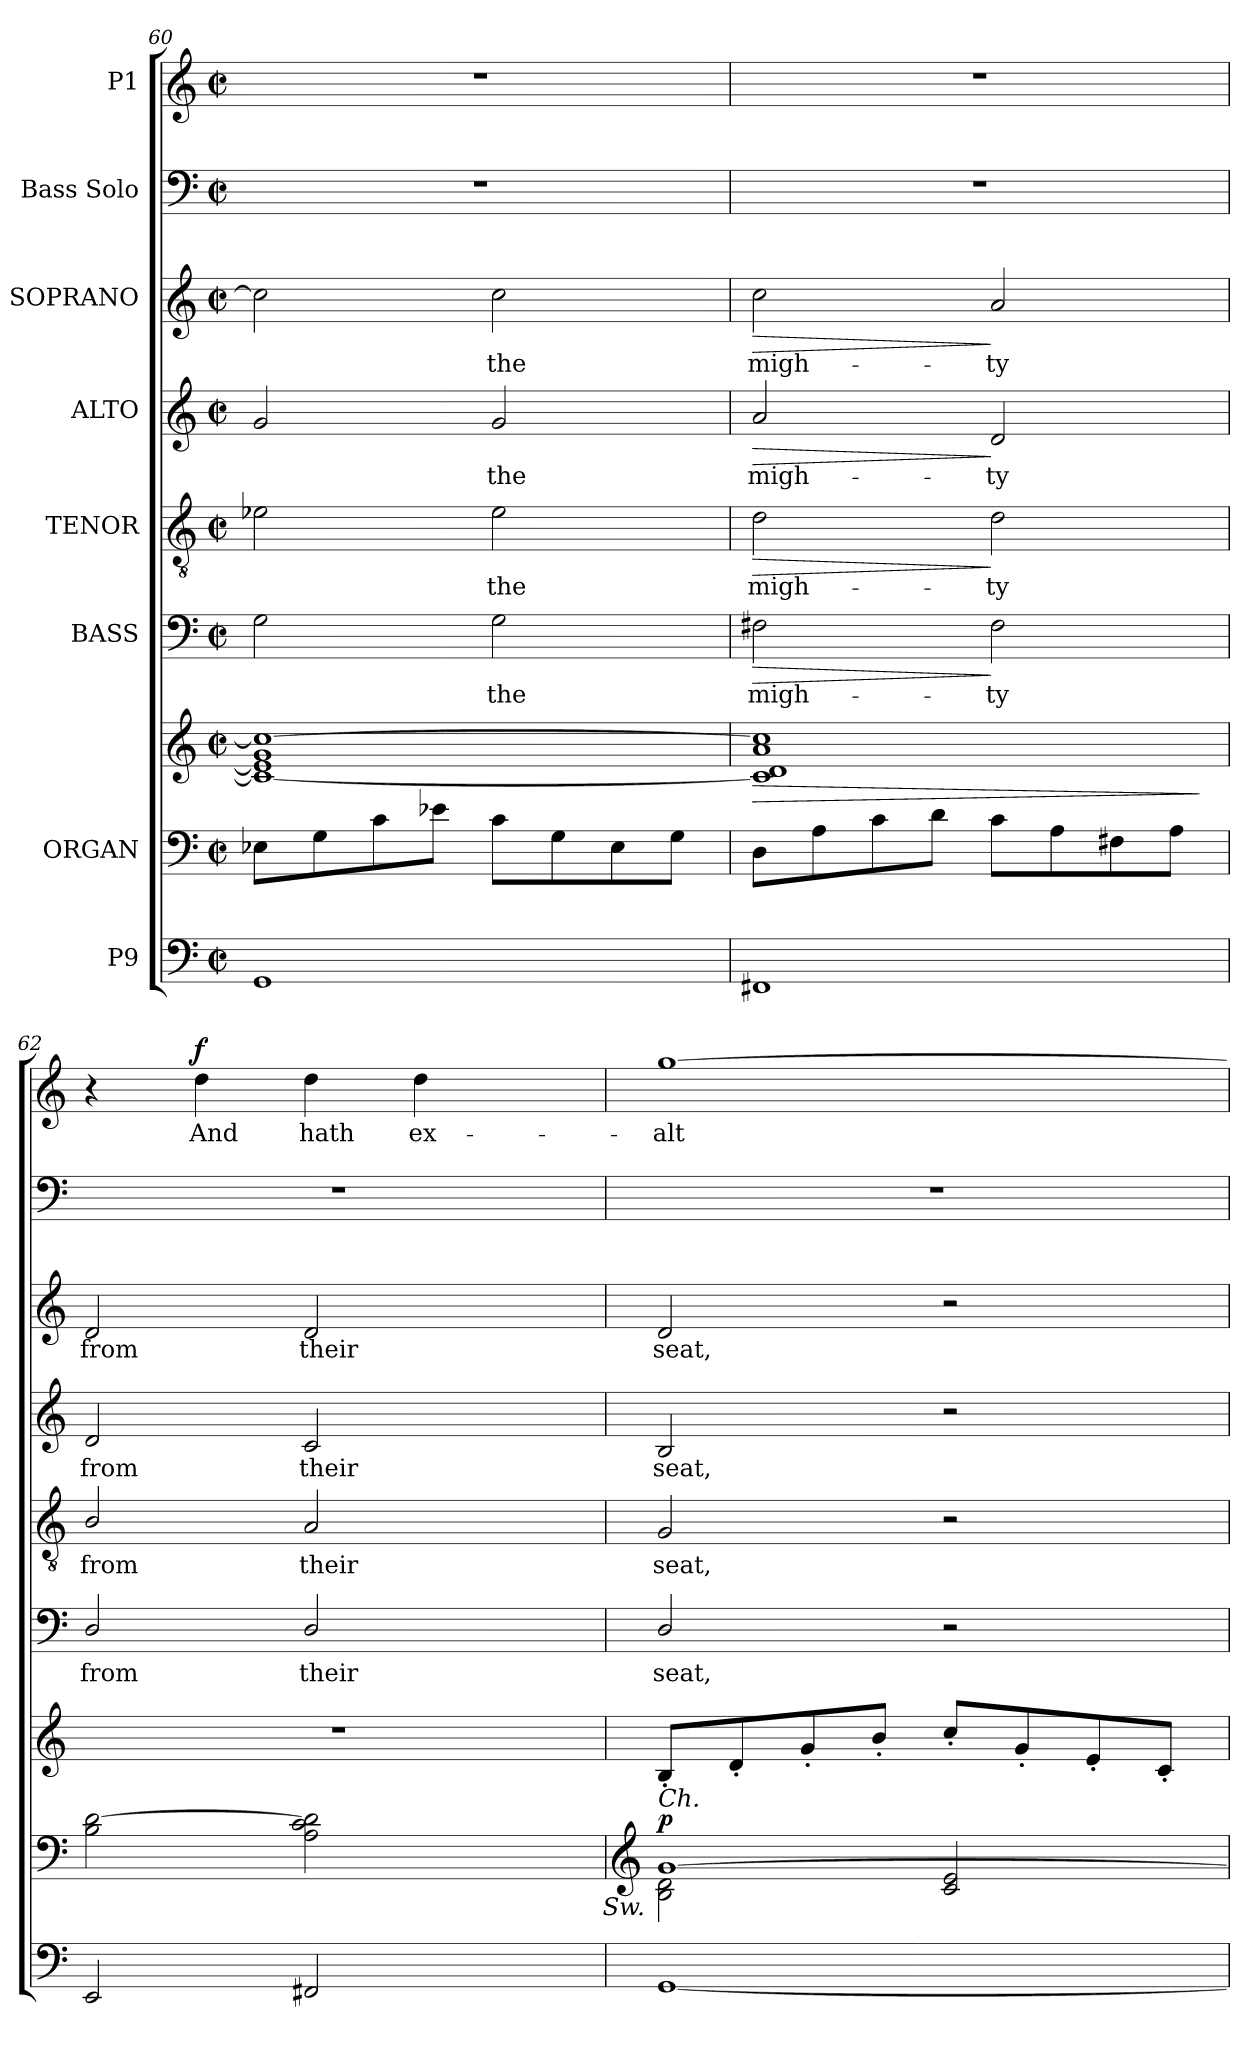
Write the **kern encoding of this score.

**kern	**kern	**kern	**dynam	**kern	**text	**dynam	**kern	**text	**dynam	**kern	**text	**dynam	**kern	**text	**dynam	**kern	**kern	**text	**dynam
*part8	*part7	*part7	*part7	*part6	*part6	*part6	*part5	*part5	*part5	*part4	*part4	*part4	*part3	*part3	*part3	*part2	*part1	*part1	*part1
*staff9	*staff8	*staff7	*staff7/8	*staff6	*staff6	*staff6	*staff5	*staff5	*staff5	*staff4	*staff4	*staff4	*staff3	*staff3	*staff3	*staff2	*staff1	*staff1	*staff1
*I"P9	*I"ORGAN	*	*	*I"BASS	*	*	*I"TENOR	*	*	*I"ALTO	*	*	*I"SOPRANO	*	*	*I"Bass Solo	*I"P1	*	*
*clefF4	*clefF4	*clefG2	*	*clefF4	*	*	*clefGv2	*	*	*clefG2	*	*	*clefG2	*	*	*clefF4	*clefG2	*	*
*	*	*	*	*	*	*	*ITrd7c12	*	*	*	*	*	*	*	*	*	*	*	*
*k[]	*k[]	*k[]	*	*k[]	*	*	*k[]	*	*	*k[]	*	*	*k[]	*	*	*k[]	*k[]	*	*
*C:	*C:	*C:	*	*C:	*	*	*C:	*	*	*C:	*	*	*C:	*	*	*C:	*C:	*	*
*M2/2	*M2/2	*M2/2	*	*M2/2	*	*	*M2/2	*	*	*M2/2	*	*	*M2/2	*	*	*M2/2	*M2/2	*	*
*met(c|)	*met(c|)	*met(c|)	*	*met(c|)	*	*	*met(c|)	*	*	*met(c|)	*	*	*met(c|)	*	*	*met(c|)	*met(c|)	*	*
=60	=60	=60	=60	=60	=60	=60	=60	=60	=60	=60	=60	=60	=60	=60	=60	=60	=60	=60	=60
1GGi	8E-Xi\L	1ci_ 1e-i] 1gi 1cci_	.	2Gi\	.	.	2E-Xi\	.	.	2gi/	.	.	2cci\]	.	.	1r	1r	.	.
.	8Gi\	.	.	.	.	.	.	.	.	.	.	.	.	.	.	.	.	.	.
.	8ci\	.	.	.	.	.	.	.	.	.	.	.	.	.	.	.	.	.	.
.	8e-Xi\J	.	.	.	.	.	.	.	.	.	.	.	.	.	.	.	.	.	.
!	!	!	!	!	!LO:LY:b:color=#000000	!	!	!	!	!	!	!	!	!	!	!	!	!	!
!	!	!	!	!	!	!	!	!LO:LY:b:color=#000000	!	!	!	!	!	!	!	!	!	!	!
!	!	!	!	!	!	!	!	!	!	!	!LO:LY:b:color=#000000	!	!	!	!	!	!	!	!
!	!	!	!	!	!	!	!	!	!	!	!	!	!	!LO:LY:b:color=#000000	!	!	!	!	!
.	8ci\L	.	.	2Gi\	the	.	2E-i\	the	.	2gi/	the	.	2cci\	the	.	.	.	.	.
.	8Gi\	.	.	.	.	.	.	.	.	.	.	.	.	.	.	.	.	.	.
.	8E-i\	.	.	.	.	.	.	.	.	.	.	.	.	.	.	.	.	.	.
.	8Gi\J	.	.	.	.	.	.	.	.	.	.	.	.	.	.	.	.	.	.
=61	=61	=61	=61	=61	=61	=61	=61	=61	=61	=61	=61	=61	=61	=61	=61	=61	=61	=61	=61
!	!	!	!LO:HP:b	!	!	!	!	!	!	!	!	!	!	!	!	!	!	!	!
!	!	!	!	!	!LO:LY:b:color=#000000	!LO:HP:b	!	!	!	!	!	!	!	!	!	!	!	!	!
!	!	!	!	!	!	!	!	!LO:LY:b:color=#000000	!LO:HP:b	!	!	!	!	!	!	!	!	!	!
!	!	!	!	!	!	!	!	!	!	!	!LO:LY:b:color=#000000	!LO:HP:b	!	!	!	!	!	!	!
!	!	!	!	!	!	!	!	!	!	!	!	!	!	!LO:LY:b:color=#000000	!LO:HP:b	!	!	!	!
1FF#i	8Di\L	1ci] 1di 1ai 1cci]	>	2F#i\	migh-	>	2Di\	migh-	>	2ai/	migh-	>	2cci\	migh-	>	1r	1r	.	.
.	8Ai\	.	.	.	.	.	.	.	.	.	.	.	.	.	.	.	.	.	.
.	8ci\	.	.	.	.	.	.	.	.	.	.	.	.	.	.	.	.	.	.
.	8di\J	.	.	.	.	.	.	.	.	.	.	.	.	.	.	.	.	.	.
!	!	!	!	!	!LO:LY:b:color=#000000	!	!	!	!	!	!	!	!	!	!	!	!	!	!
!	!	!	!	!	!	!	!	!LO:LY:b:color=#000000	!	!	!	!	!	!	!	!	!	!	!
!	!	!	!	!	!	!	!	!	!	!	!LO:LY:b:color=#000000	!	!	!	!	!	!	!	!
!	!	!	!	!	!	!	!	!	!	!	!	!	!	!LO:LY:b:color=#000000	!	!	!	!	!
.	8ci\L	.	.	2F#i\	-ty	]	2Di\	-ty	]	2di/	-ty	]	2ai/	-ty	]	.	.	.	.
.	8Ai\	.	.	.	.	.	.	.	.	.	.	.	.	.	.	.	.	.	.
.	8F#i\	.	.	.	.	.	.	.	.	.	.	.	.	.	.	.	.	.	.
.	8Ai\J	.	.	.	.	.	.	.	.	.	.	.	.	.	.	.	.	.	.
.	.	.	]	.	.	.	.	.	.	.	.	.	.	.	.	.	.	.	.
!!LO:PB:g=z
=62	=62	=62	=62	=62	=62	=62	=62	=62	=62	=62	=62	=62	=62	=62	=62	=62	=62	=62	=62
!	!	!	!	!	!LO:LY:b:color=#000000	!	!	!	!	!	!	!	!	!	!	!	!	!	!
!	!	!	!	!	!	!	!	!LO:LY:b:color=#000000	!	!	!	!	!	!	!	!	!	!	!
!	!	!	!	!	!	!	!	!	!	!	!LO:LY:b:color=#000000	!	!	!	!	!	!	!	!
!	!	!	!	!	!	!	!	!	!	!	!	!	!	!LO:LY:b:color=#000000	!	!	!	!	!
*	*^	*	*	*	*	*	*	*	*	*	*	*	*	*	*	*	*	*	*
2EEi/	2Bi\ [2di	2ryy	1r	.	2Di/	from	.	2BBi/	from	.	2di/	from	.	2di/	from	.	1r	4r	.	.
!	!	!	!	!	!	!	!	!	!	!	!	!	!	!	!	!	!	!	!LO:LY:b:color=#000000	!
.	.	.	.	.	.	.	.	.	.	.	.	.	.	.	.	.	.	4ddi\	And	f
!	!	!	!	!	!	!LO:LY:b:color=#000000	!	!	!	!	!	!	!	!	!	!	!	!	!	!
!	!	!	!	!	!	!	!	!	!LO:LY:b:color=#000000	!	!	!	!	!	!	!	!	!	!	!
!	!	!	!	!	!	!	!	!	!	!	!	!LO:LY:b:color=#000000	!	!	!	!	!	!	!	!
!	!	!	!	!	!	!	!	!	!	!	!	!	!	!	!LO:LY:b:color=#000000	!	!	!	!	!
!	!	!	!	!	!	!	!	!	!	!	!	!	!	!	!	!	!	!	!LO:LY:b:color=#000000	!
2FF#i/	2Ai\ 2ci 2di]	4ryy	.	.	2Di/	their	.	2AAi/	their	.	2ci/	their	.	2di/	their	.	.	4ddi\	hath	.
!	!	!	!	!	!	!	!	!	!	!	!	!	!	!	!	!	!	!	!LO:LY:b:color=#000000	!
.	.	8ryy	.	.	.	.	.	.	.	.	.	.	.	.	.	.	.	4ddi\	ex-	.
.	.	16ryy	.	.	.	.	.	.	.	.	.	.	.	.	.	.	.	.	.	.
.	.	32ryy	.	.	.	.	.	.	.	.	.	.	.	.	.	.	.	.	.	.
.	.	64ryy	.	.	.	.	.	.	.	.	.	.	.	.	.	.	.	.	.	.
.	.	128...ryy	.	.	.	.	.	.	.	.	.	.	.	.	.	.	.	.	.	.
!	!	!LO:TX:b:i:t=Sw.	!	!	!	!	!	!	!	!	!	!	!	!	!	!	!	!	!	!
.	.	1024ryy	.	.	.	.	.	.	.	.	.	.	.	.	.	.	.	.	.	.
=63	=63	=63	=63	=63	=63	=63	=63	=63	=63	=63	=63	=63	=63	=63	=63	=63	=63	=63	=63	=63
*	*clefG2	*	*	*	*	*	*	*	*	*	*	*	*	*	*	*	*	*	*	*
!	!	!	!	!	!	!LO:LY:b:color=#000000	!	!	!	!	!	!	!	!	!	!	!	!	!	!
!	!	!	!	!	!	!	!	!	!LO:LY:b:color=#000000	!	!	!	!	!	!	!	!	!	!	!
!	!	!	!	!	!	!	!	!	!	!	!	!LO:LY:b:color=#000000	!	!	!	!	!	!	!	!
!	!	!	!	!	!	!	!	!	!	!	!	!	!	!	!LO:LY:b:color=#000000	!	!	!	!	!
!	!	!	!LO:TX:b:i:t=Ch.	!	!	!	!	!	!	!	!	!	!	!	!	!	!	!	!	!
!	!	!	!	!	!	!	!	!	!	!	!	!	!	!	!	!	!	!	!LO:LY:b:color=#000000	!
[1GGi	[1gi	2Bi\ 2di	8B'i/L	p	2Di/	seat,	.	2GGi/	seat,	.	2Bi/	seat,	.	2di/	seat,	.	1r	[1ggi	-alt-	.
.	.	.	8d'i/	.	.	.	.	.	.	.	.	.	.	.	.	.	.	.	.	.
.	.	.	8g'i/	.	.	.	.	.	.	.	.	.	.	.	.	.	.	.	.	.
.	.	.	8b'i/J	.	.	.	.	.	.	.	.	.	.	.	.	.	.	.	.	.
.	.	2ci/ 2ei	8cc'i/L	.	2r	.	.	2r	.	.	2r	.	.	2r	.	.	.	.	.	.
.	.	.	8g'i/	.	.	.	.	.	.	.	.	.	.	.	.	.	.	.	.	.
.	.	.	8e'i/	.	.	.	.	.	.	.	.	.	.	.	.	.	.	.	.	.
.	.	.	8c'i/J	.	.	.	.	.	.	.	.	.	.	.	.	.	.	.	.	.
*	*v	*v	*	*	*	*	*	*	*	*	*	*	*	*	*	*	*	*	*	*
=	=	=	=	=	=	=	=	=	=	=	=	=	=	=	=	=	=	=	=
*-	*-	*-	*-	*-	*-	*-	*-	*-	*-	*-	*-	*-	*-	*-	*-	*-	*-	*-	*-
